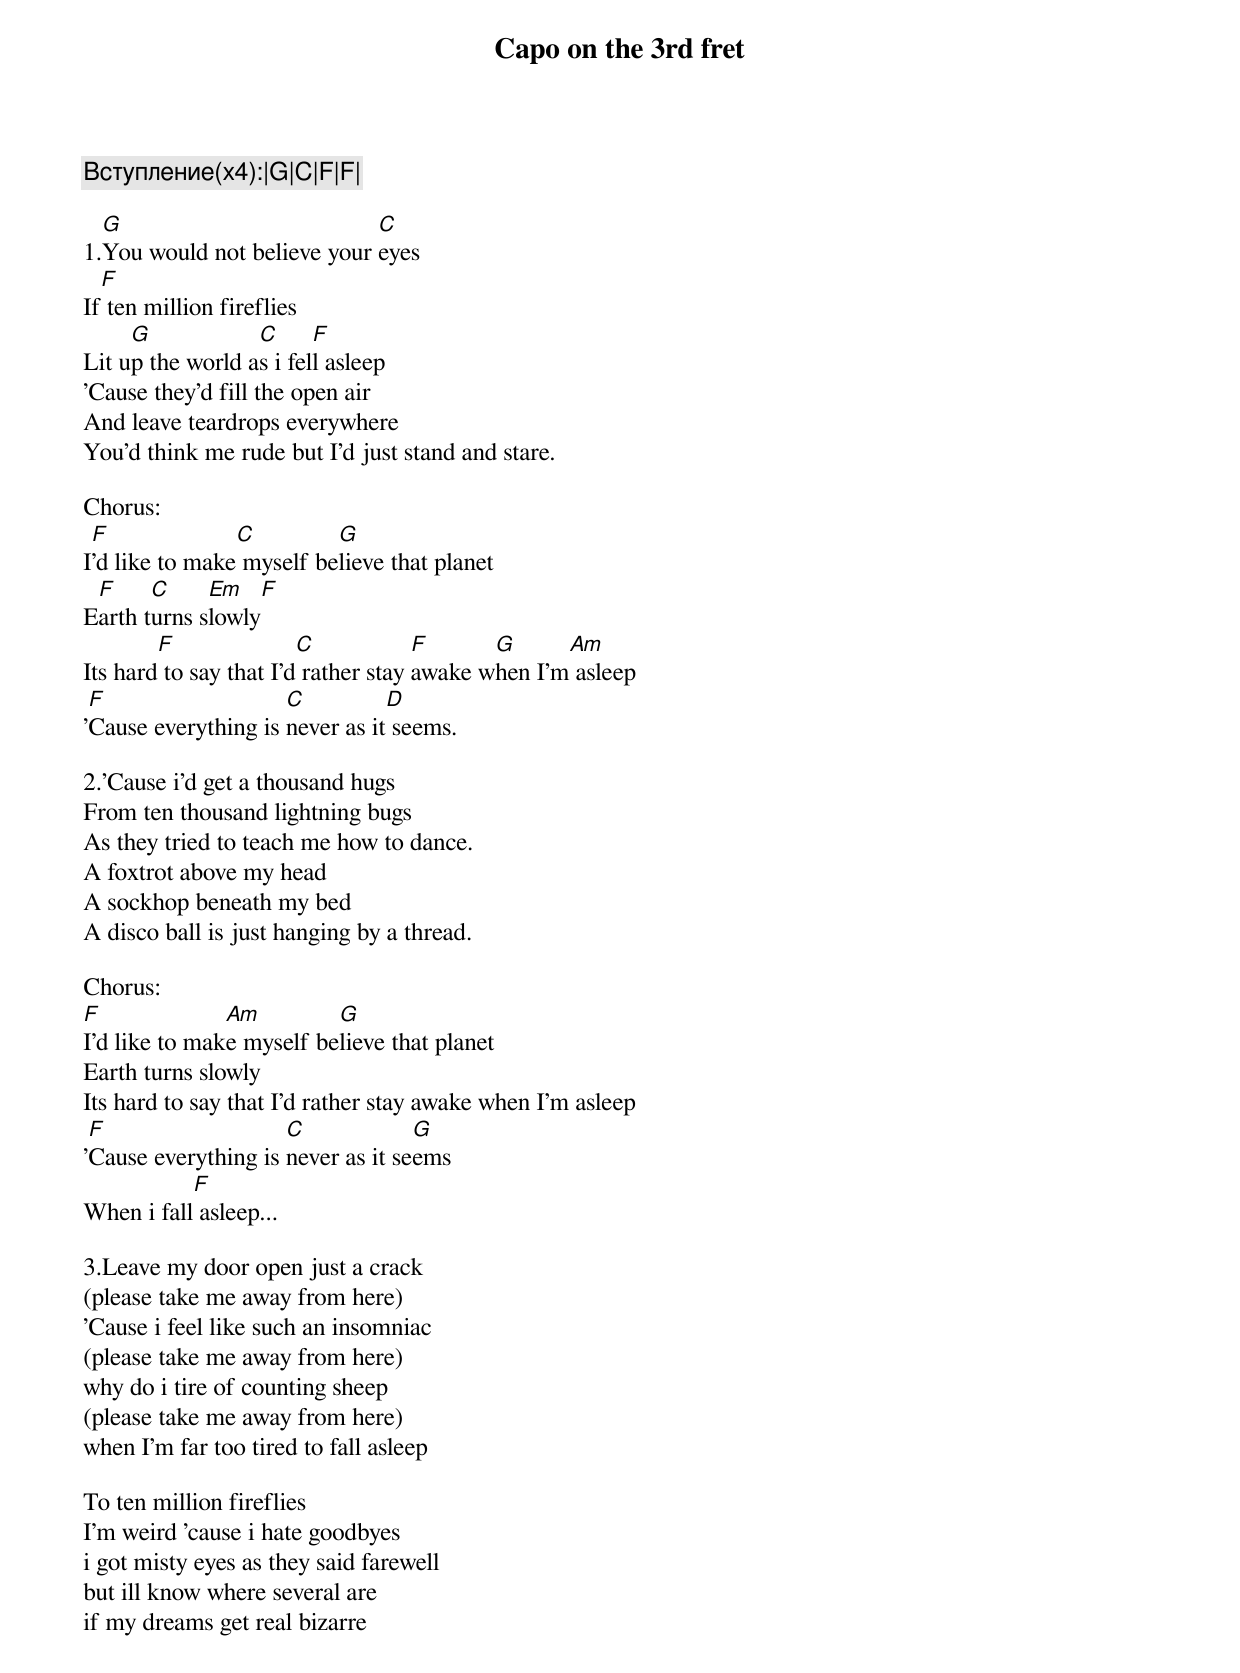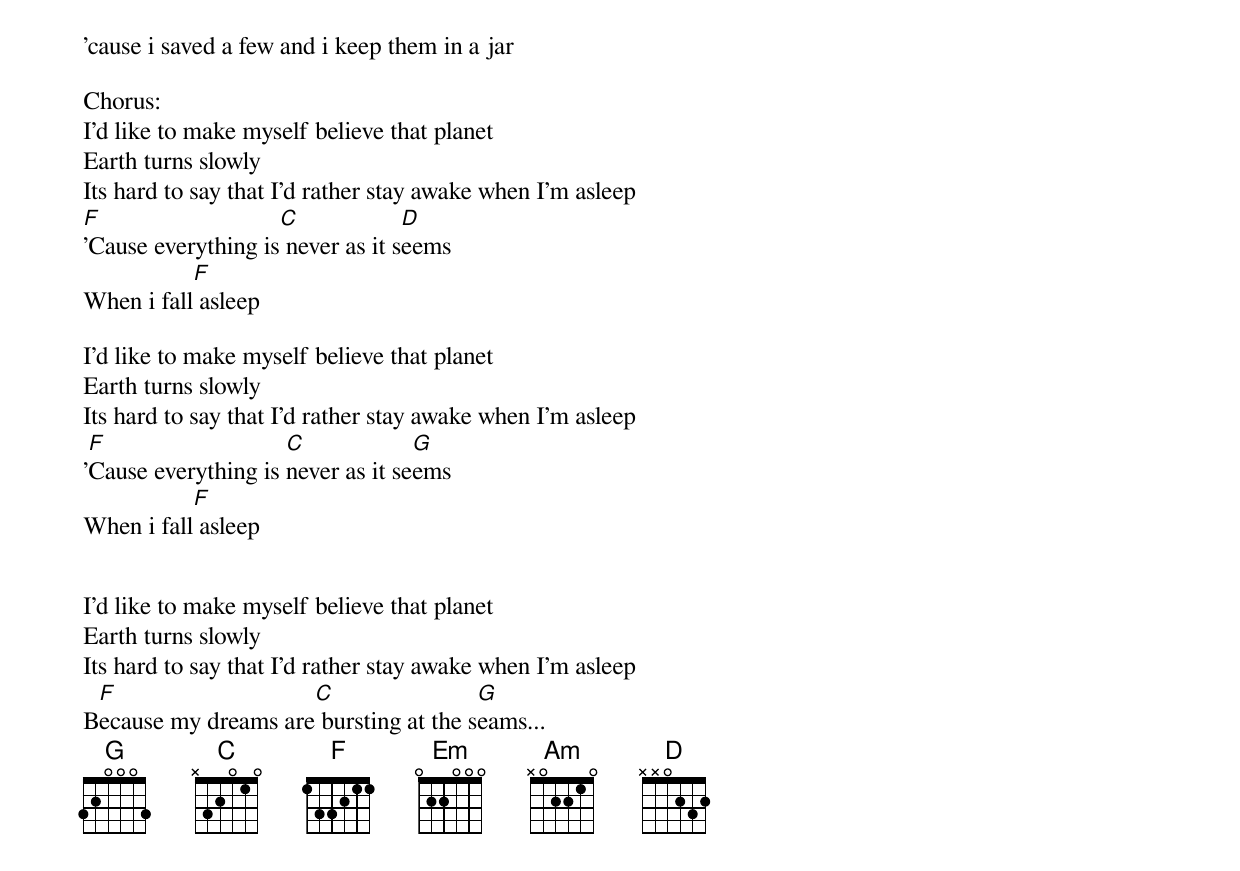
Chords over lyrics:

Capo on the 3rd fret

Вступление(x4):|G|C|F|F|

  G                          C
1.You would not believe your eyes
  F
If ten million fireflies
     G            C      F
Lit up the world as i fell asleep
'Cause they'd fill the open air
And leave teardrops everywhere
You'd think me rude but I'd just stand and stare.

Chorus:
 F              C         G
I'd like to make myself believe that planet
 F     C     Em    F
Earth turns slowly
        F               C            F      G      Am
Its hard to say that I'd rather stay awake when I'm asleep
 F                   C          D
'Cause everything is never as it seems.

2.'Cause i'd get a thousand hugs
From ten thousand lightning bugs
As they tried to teach me how to dance.
A foxtrot above my head
A sockhop beneath my bed
A disco ball is just hanging by a thread.

Chorus:
F              Am         G
I'd like to make myself believe that planet
Earth turns slowly
Its hard to say that I'd rather stay awake when I'm asleep
 F                   C             G
'Cause everything is never as it seems
           F
When i fall asleep...

3.Leave my door open just a crack
(please take me away from here)
'Cause i feel like such an insomniac
(please take me away from here)
why do i tire of counting sheep
(please take me away from here)
when I'm far too tired to fall asleep

To ten million fireflies
I'm weird 'cause i hate goodbyes
i got misty eyes as they said farewell
but ill know where several are
if my dreams get real bizarre
'cause i saved a few and i keep them in a jar

Chorus:
I'd like to make myself believe that planet
Earth turns slowly
Its hard to say that I'd rather stay awake when I'm asleep
F                   C             D
'Cause everything is never as it seems
           F
When i fall asleep

I'd like to make myself believe that planet
Earth turns slowly
Its hard to say that I'd rather stay awake when I'm asleep
 F                   C             G
'Cause everything is never as it seems
           F
When i fall asleep


I'd like to make myself believe that planet
Earth turns slowly
Its hard to say that I'd rather stay awake when I'm asleep
 F                   C                 G
Because my dreams are bursting at the seams...
